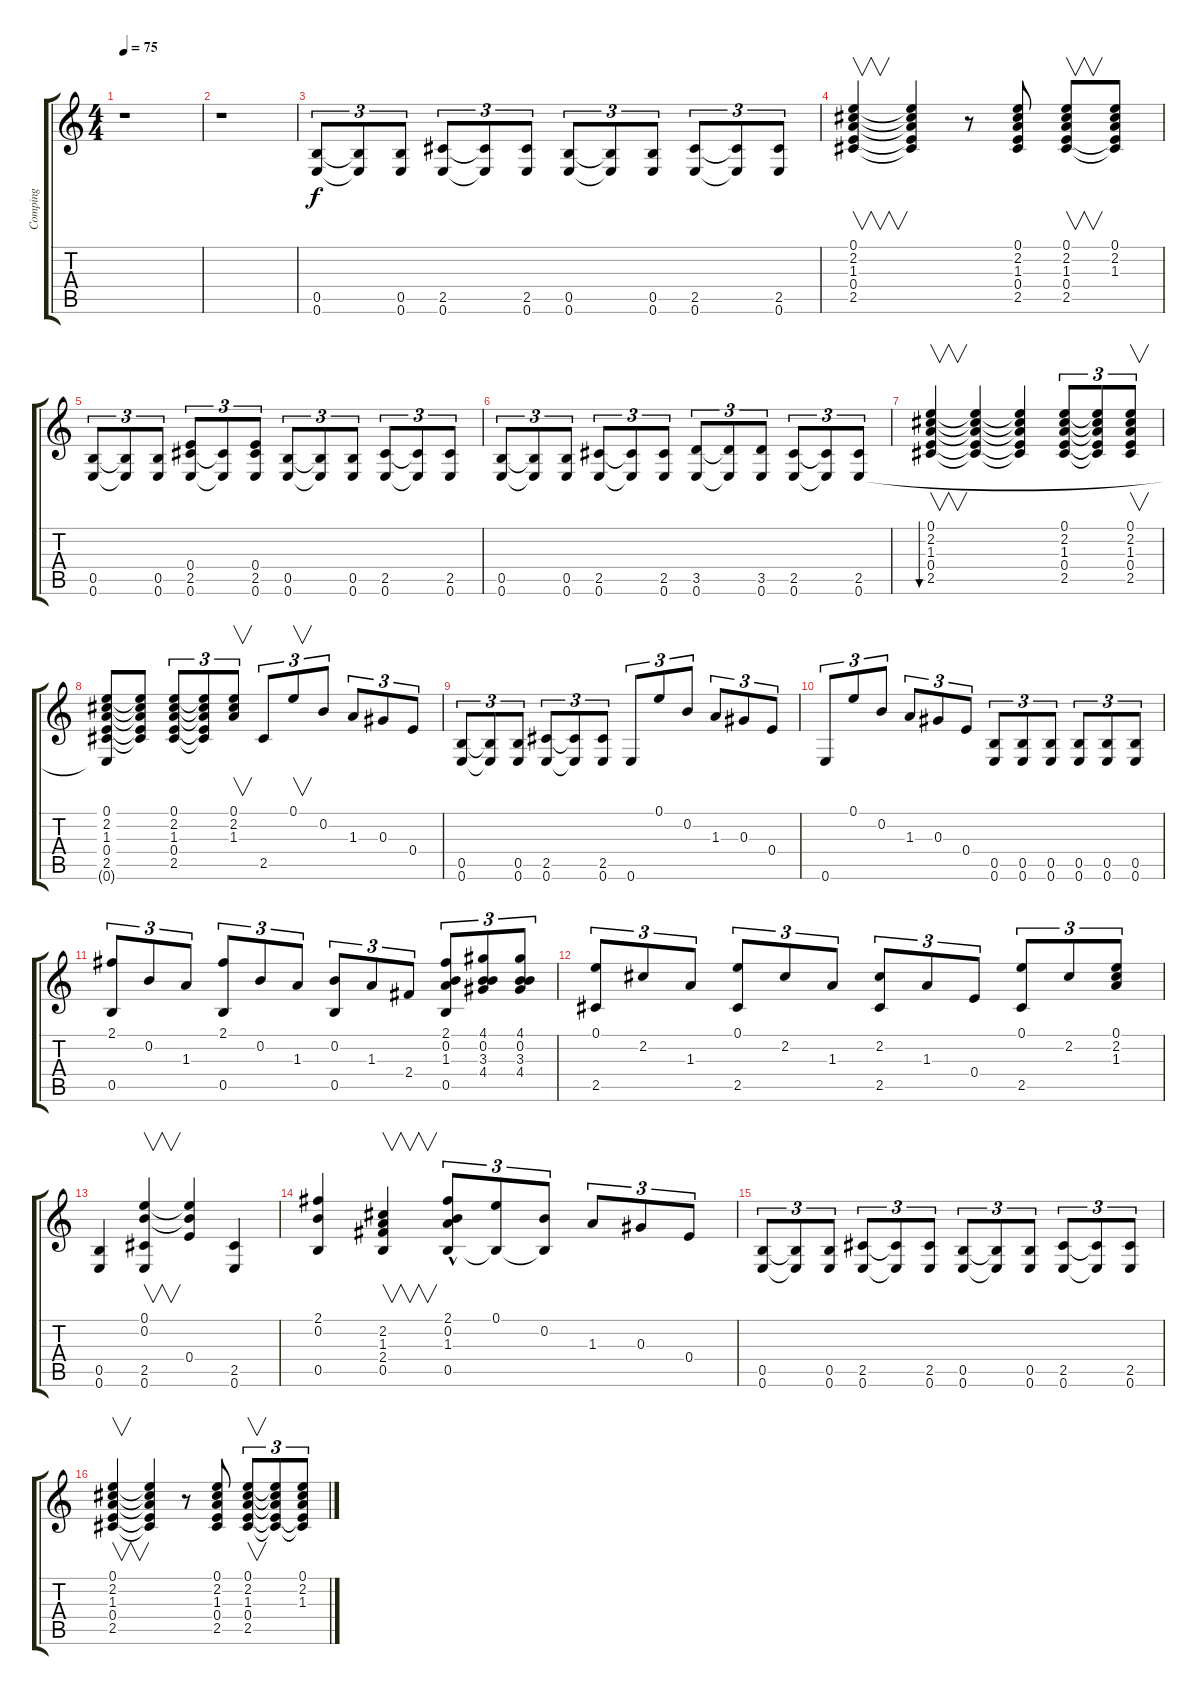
\track ("Comping" "Comping") {instrument electricguitarjazz}
\staff {score tabs}
\tuning (E4 B3 Ab3 E3 B2 E2) {hide}
\ts (4 4)
\tempo 75
\clef g2
\ks c
r.1{dy f instrument electricguitarjazz} |
r.1 |
(0.5 0.6).8{tu (3 2)} (0.5{t} 0.6{t}).8{tu (3 2)} (0.5 0.6).8{tu (3 2)} (2.5 0.6).8{tu (3 2)} (2.5{t} 0.6{t}).8{tu (3 2)} (2.5 0.6).8{tu (3 2)} (0.5 0.6).8{tu (3 2)} (0.5{t} 0.6{t}).8{tu (3 2)} (0.5 0.6).8{tu (3 2)} (2.5 0.6).8{tu (3 2)} (2.5{t} 0.6{t}).8{tu (3 2)} (2.5 0.6).8{tu (3 2)} |
(0.1 2.2 1.3 0.4 2.5).4{v} (0.1{t} 2.2{t} 1.3{t} 0.4{t} 2.5{t}).4 r.8 (0.1 2.2 1.3 0.4 2.5).8 (0.1 2.2 1.3 0.4 2.5).8{v} (0.1 2.2 1.3 0.4{t} 2.5{t}).8 |
(0.5 0.6).8{tu (3 2)} (0.5{t} 0.6{t}).8{tu (3 2)} (0.5 0.6).8{tu (3 2)} (0.4 2.5 0.6).8{tu (3 2)} (2.5{t} 0.6{t}).8{tu (3 2)} (0.4 2.5 0.6).8{tu (3 2)} (0.5 0.6).8{tu (3 2)} (0.5{t} 0.6{t}).8{tu (3 2)} (0.5 0.6).8{tu (3 2)} (2.5 0.6).8{tu (3 2)} (2.5{t} 0.6{t}).8{tu (3 2)} (2.5 0.6).8{tu (3 2)} |
(0.5 0.6).8{tu (3 2)} (0.5{t} 0.6{t}).8{tu (3 2)} (0.5 0.6).8{tu (3 2)} (2.5 0.6).8{tu (3 2)} (2.5{t} 0.6{t}).8{tu (3 2)} (2.5 0.6).8{tu (3 2)} (3.5 0.6).8{tu (3 2)} (3.5{t} 0.6{t}).8{tu (3 2)} (3.5 0.6).8{tu (3 2)} (2.5 0.6).8{tu (3 2)} (2.5{t} 0.6{t}).8{tu (3 2)} (2.5 0.6).8{tu (3 2)} |
(0.1 2.2 1.3 0.4 2.5).4{v bu 60} (0.1{t} 2.2{t} 1.3{t} 0.4{t} 2.5{t}).4 (0.1{t} 2.2{t} 1.3{t} 0.4{t} 2.5{t}).4 (0.1 2.2 1.3 0.4 2.5).8{tu (3 2)} (0.1{t} 2.2{t} 1.3{t} 0.4{t} 2.5{t}).8{tu (3 2)} (0.1 2.2 1.3 0.4 2.5).8{v tu (3 2)} |
(0.1 2.2 1.3 0.4 2.5 0.6{t}).8 (0.1{t} 2.2{t} 1.3{t} 0.4{t} 2.5{t}).8 (0.1 2.2 1.3 0.4 2.5).8{tu (3 2)} (0.1{t} 2.2{t} 1.3{t} 0.4{t} 2.5{t}).8{tu (3 2)} (0.1 2.2 1.3).8{v tu (3 2)} 2.5.8{tu (3 2)} 0.1.8{v tu (3 2)} 0.2.8{tu (3 2)} 1.3.8{tu (3 2)} 0.3.8{tu (3 2)} 0.4.8{tu (3 2)} |
(0.5 0.6).8{tu (3 2)} (0.5{t} 0.6{t}).8{tu (3 2)} (0.5 0.6).8{tu (3 2)} (2.5 0.6).8{tu (3 2)} (2.5{t} 0.6{t}).8{tu (3 2)} (2.5 0.6).8{tu (3 2)} 0.6.8{tu (3 2)} 0.1.8{tu (3 2)} 0.2.8{tu (3 2)} 1.3.8{tu (3 2)} 0.3.8{tu (3 2)} 0.4.8{tu (3 2)} |
0.6.8{tu (3 2)} 0.1.8{tu (3 2)} 0.2.8{tu (3 2)} 1.3.8{tu (3 2)} 0.3.8{tu (3 2)} 0.4.8{tu (3 2)} (0.5 0.6).8{tu (3 2)} (0.5 0.6).8{tu (3 2)} (0.5 0.6).8{tu (3 2)} (0.5 0.6).8{tu (3 2)} (0.5 0.6).8{tu (3 2)} (0.5 0.6).8{tu (3 2)} |
(2.1 0.5).8{tu (3 2)} 0.2.8{tu (3 2)} 1.3.8{tu (3 2)} (2.1 0.5).8{tu (3 2)} 0.2.8{tu (3 2)} 1.3.8{tu (3 2)} (0.2 0.5).8{tu (3 2)} 1.3.8{tu (3 2)} 2.4.8{tu (3 2)} (2.1 0.2 1.3 0.5).8{tu (3 2)} (4.1 0.2 3.3 4.4).8{tu (3 2)} (4.1 0.2 3.3 4.4).8{tu (3 2)} |
(0.1 2.5).8{tu (3 2)} 2.2.8{tu (3 2)} 1.3.8{tu (3 2)} (0.1 2.5).8{tu (3 2)} 2.2.8{tu (3 2)} 1.3.8{tu (3 2)} (2.2 2.5).8{tu (3 2)} 1.3.8{tu (3 2)} 0.4.8{tu (3 2)} (0.1 2.5).8{tu (3 2)} 2.2.8{tu (3 2)} (0.1 2.2 1.3).8{tu (3 2)} |
(0.5 0.6).4 (0.1 0.2 2.5 0.6).4{v} (0.1{t} 0.2{t} 0.4).4 (2.5 0.6).4 |
(2.1 0.2 0.5).4 (2.2 1.3 2.4 0.5).4{v} (2.1 0.2 1.3 0.5{hac}).8{tu (3 2)} (0.1 0.5{t}).8{tu (3 2)} (0.2 0.5{t}).8{tu (3 2)} 1.3.8{tu (3 2)} 0.3.8{tu (3 2)} 0.4.8{tu (3 2)} |
(0.5 0.6).8{tu (3 2)} (0.5{t} 0.6{t}).8{tu (3 2)} (0.5 0.6).8{tu (3 2)} (2.5 0.6).8{tu (3 2)} (2.5{t} 0.6{t}).8{tu (3 2)} (2.5 0.6).8{tu (3 2)} (0.5 0.6).8{tu (3 2)} (0.5{t} 0.6{t}).8{tu (3 2)} (0.5 0.6).8{tu (3 2)} (2.5 0.6).8{tu (3 2)} (2.5{t} 0.6{t}).8{tu (3 2)} (2.5 0.6).8{tu (3 2)} |
(0.1 2.2 1.3 0.4 2.5).4{v} (0.1{t} 2.2{t} 1.3{t} 0.4{t} 2.5{t}).4 r.8 (0.1 2.2 1.3 0.4 2.5).8 (0.1 2.2 1.3 0.4 2.5).8{v tu (3 2)} (0.1{t} 2.2{t} 1.3{t} 0.4{t} 2.5{t}).8{tu (3 2)} (0.1 2.2 1.3 0.4{t} 2.5{t}).8{tu (3 2)}
